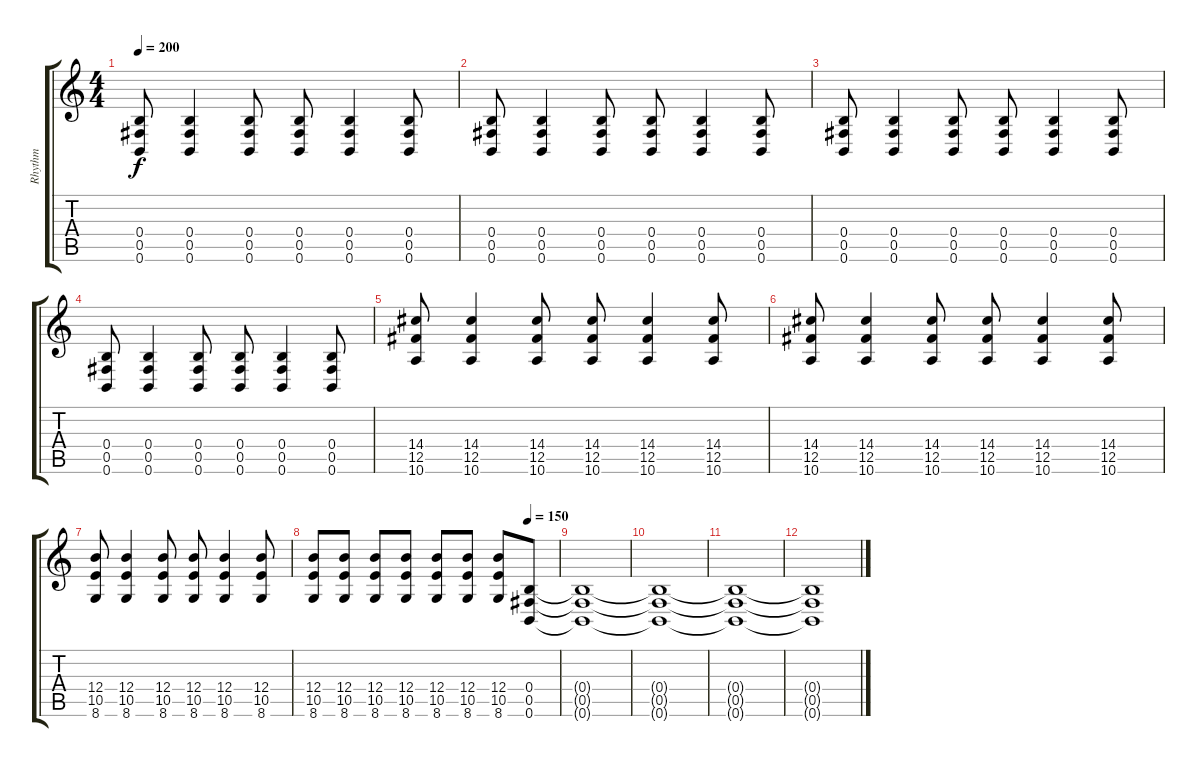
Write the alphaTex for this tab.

\track ("Rhythm" "Rhythm") {instrument distortionguitar}
\staff {score tabs}
\tuning (Db4 Ab3 E3 B2 Gb2 B1) {hide}
\ts (4 4)
\tempo 200
\clef g2
\ks c
(0.4 0.5 0.6).8{dy f} (0.4 0.5 0.6).4 (0.4 0.5 0.6).8 (0.4 0.5 0.6).8 (0.4 0.5 0.6).4 (0.4 0.5 0.6).8 |
(0.4 0.5 0.6).8 (0.4 0.5 0.6).4 (0.4 0.5 0.6).8 (0.4 0.5 0.6).8 (0.4 0.5 0.6).4 (0.4 0.5 0.6).8 |
(0.4 0.5 0.6).8 (0.4 0.5 0.6).4 (0.4 0.5 0.6).8 (0.4 0.5 0.6).8 (0.4 0.5 0.6).4 (0.4 0.5 0.6).8 |
(0.4 0.5 0.6).8 (0.4 0.5 0.6).4 (0.4 0.5 0.6).8 (0.4 0.5 0.6).8 (0.4 0.5 0.6).4 (0.4 0.5 0.6).8 |
(14.4 12.5 10.6).8 (14.4 12.5 10.6).4 (14.4 12.5 10.6).8 (14.4 12.5 10.6).8 (14.4 12.5 10.6).4 (14.4 12.5 10.6).8 |
(14.4 12.5 10.6).8 (14.4 12.5 10.6).4 (14.4 12.5 10.6).8 (14.4 12.5 10.6).8 (14.4 12.5 10.6).4 (14.4 12.5 10.6).8 |
(12.4 10.5 8.6).8 (12.4 10.5 8.6).4 (12.4 10.5 8.6).8 (12.4 10.5 8.6).8 (12.4 10.5 8.6).4 (12.4 10.5 8.6).8 |
\tempo (150 0.875)
(12.4 10.5 8.6).8 (12.4 10.5 8.6).8 (12.4 10.5 8.6).8 (12.4 10.5 8.6).8 (12.4 10.5 8.6).8 (12.4 10.5 8.6).8 (12.4 10.5 8.6).8 (0.4 0.5 0.6).8 |
(0.4{t} 0.5{t} 0.6{t}).1 |
(0.4{t} 0.5{t} 0.6{t}).1 |
(0.4{t} 0.5{t} 0.6{t}).1 |
(0.4{t} 0.5{t} 0.6{t}).1
